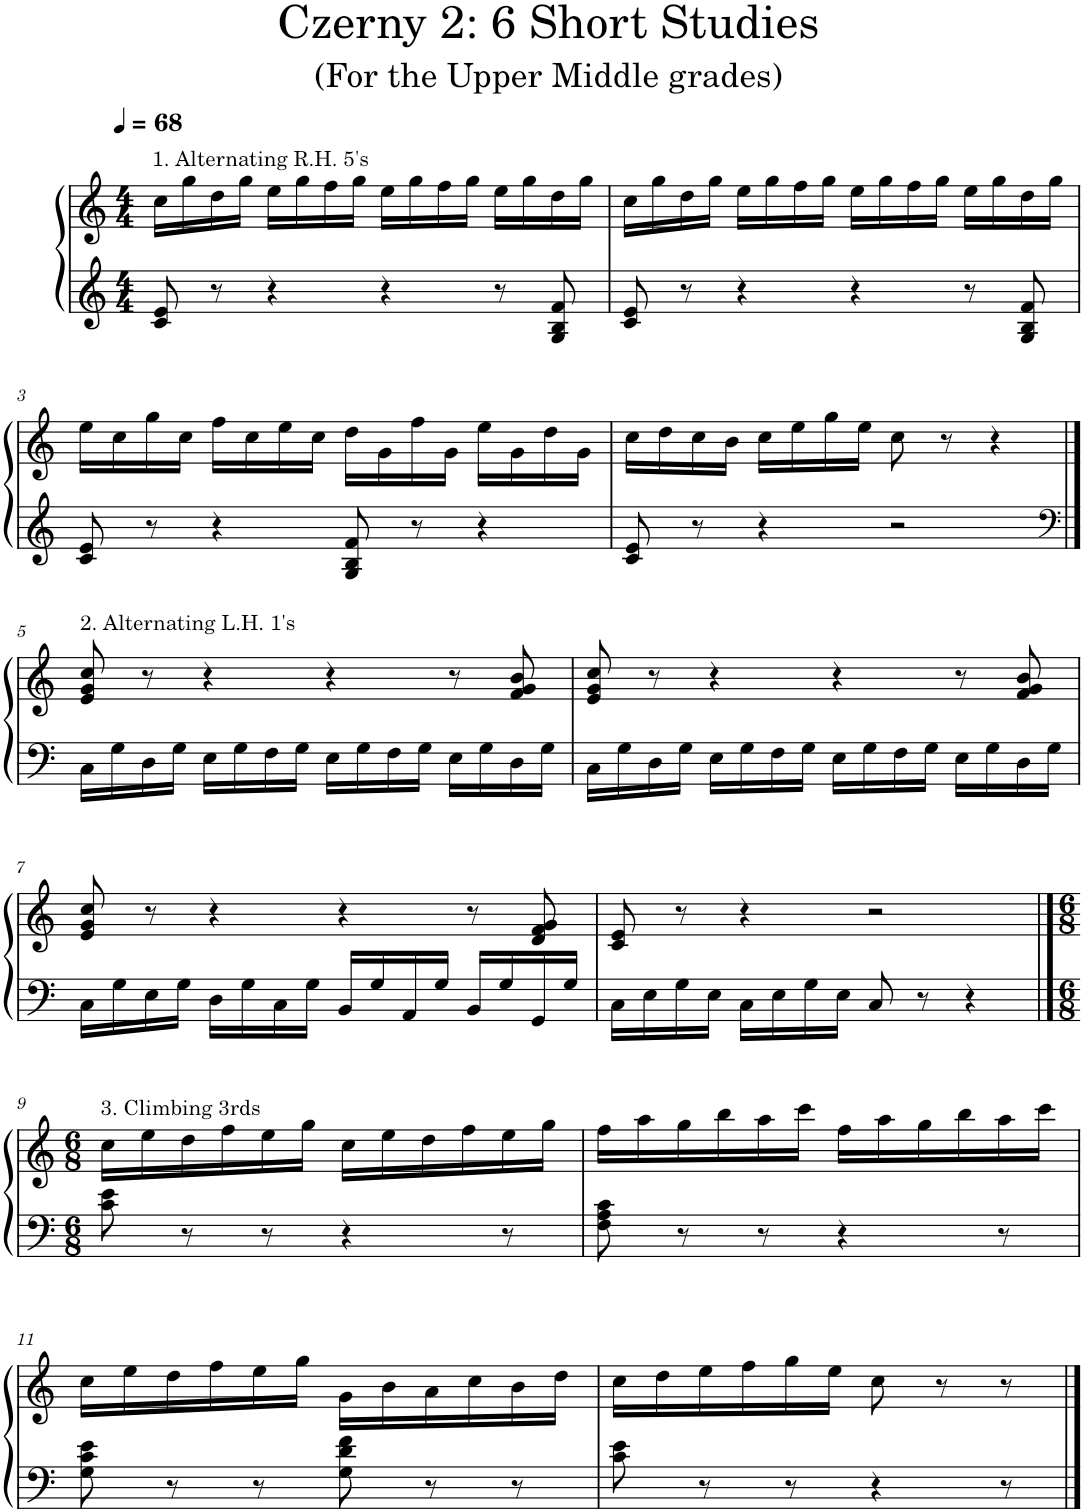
**kern	**kern
*part1	*part1
*staff2	*staff1
*I"Piano	*
*I'Pno.	*
*clefG2	*clefG2
*k[]	*k[]
*M4/4	*M4/4
*MM68	*MM68
=1	=1
!	!LO:TX:a:t=1. Alternating R.H. 5's
8c/ 8e/	16cc\LL
.	16gg\
8r	16dd\
.	16gg\JJ
4r	16ee\LL
.	16gg\
.	16ff\
.	16gg\JJ
4r	16ee\LL
.	16gg\
.	16ff\
.	16gg\JJ
8r	16ee\LL
.	16gg\
8G/ 8B/ 8f/	16dd\
.	16gg\JJ
=2	=2
8c/ 8e/	16cc\LL
.	16gg\
8r	16dd\
.	16gg\JJ
4r	16ee\LL
.	16gg\
.	16ff\
.	16gg\JJ
4r	16ee\LL
.	16gg\
.	16ff\
.	16gg\JJ
8r	16ee\LL
.	16gg\
8G/ 8B/ 8f/	16dd\
.	16gg\JJ
!!LO:LB:g=z
=3	=3
8c/ 8e/	16ee\LL
.	16cc\
8r	16gg\
.	16cc\JJ
4r	16ff\LL
.	16cc\
.	16ee\
.	16cc\JJ
8G/ 8B/ 8f/	16dd\LL
.	16g\
8r	16ff\
.	16g\JJ
4r	16ee\LL
.	16g\
.	16dd\
.	16g\JJ
=4	=4
8c/ 8e/	16cc\LL
.	16dd\
8r	16cc\
.	16b\JJ
4r	16cc\LL
.	16ee\
.	16gg\
.	16ee\JJ
2r	8cc\
.	8r
.	4r
!!LO:LB:g=z
==5	==5
*clefF4	*
!	!LO:TX:a:t=2. Alternating L.H. 1's
16C\LL	8e/ 8g/ 8cc/
16G\	.
16D\	8r
16G\JJ	.
16E\LL	4r
16G\	.
16F\	.
16G\JJ	.
16E\LL	4r
16G\	.
16F\	.
16G\JJ	.
16E\LL	8r
16G\	.
16D\	8f/ 8g/ 8b/
16G\JJ	.
=6	=6
16C\LL	8e/ 8g/ 8cc/
16G\	.
16D\	8r
16G\JJ	.
16E\LL	4r
16G\	.
16F\	.
16G\JJ	.
16E\LL	4r
16G\	.
16F\	.
16G\JJ	.
16E\LL	8r
16G\	.
16D\	8f/ 8g/ 8b/
16G\JJ	.
!!LO:LB:g=z
=7	=7
16C\LL	8e/ 8g/ 8cc/
16G\	.
16E\	8r
16G\JJ	.
16D\LL	4r
16G\	.
16C\	.
16G\JJ	.
16BB/LL	4r
16G/	.
16AA/	.
16G/JJ	.
16BB/LL	8r
16G/	.
16GG/	8d/ 8f/ 8g/
16G/JJ	.
=8	=8
16C\LL	8c/ 8e/
16E\	.
16G\	8r
16E\JJ	.
16C\LL	4r
16E\	.
16G\	.
16E\JJ	.
8C/	2r
8r	.
4r	.
!!LO:LB:g=z
==9	==9
*M6/8	*M6/8
!	!LO:TX:a:t=3. Climbing 3rds
8c\ 8e\	16cc\LL
.	16ee\
8r	16dd\
.	16ff\
8r	16ee\
.	16gg\JJ
4r	16cc\LL
.	16ee\
.	16dd\
.	16ff\
8r	16ee\
.	16gg\JJ
=10	=10
8F\ 8A\ 8c\	16ff\LL
.	16aa\
8r	16gg\
.	16bb\
8r	16aa\
.	16ccc\JJ
4r	16ff\LL
.	16aa\
.	16gg\
.	16bb\
8r	16aa\
.	16ccc\JJ
!!LO:LB:g=z
=11	=11
8G\ 8c\ 8e\	16cc\LL
.	16ee\
8r	16dd\
.	16ff\
8r	16ee\
.	16gg\JJ
8G\ 8d\ 8f\	16g\LL
.	16b\
8r	16a\
.	16cc\
8r	16b\
.	16dd\JJ
=12	=12
8c\ 8e\	16cc\LL
.	16dd\
8r	16ee\
.	16ff\
8r	16gg\
.	16ee\JJ
4r	8cc\
.	8r
8r	8r
==	==
*-	*-
